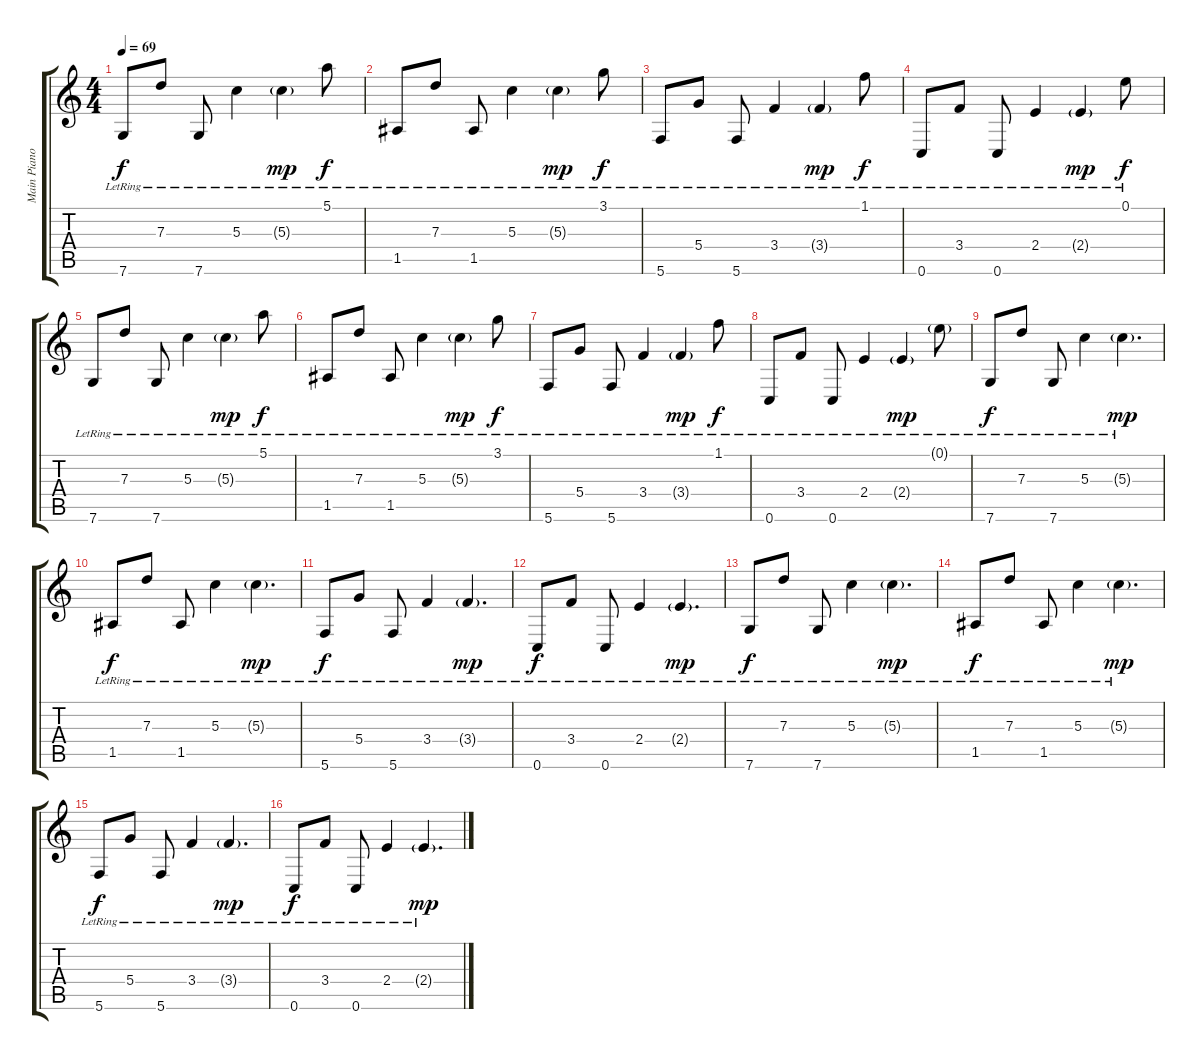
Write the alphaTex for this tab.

\track ("Main Piano/Clean Guitar" "Main Piano") {instrument electricguitarclean}
\staff {score tabs}
\tuning (E4 B3 G3 D3 A2 C2) {hide}
\ts (4 4)
\tempo 69
\clef g2
\ks c
7.6{lr}.8{dy f} 7.3{lr}.8 7.6{lr}.8 5.3{lr}.4 5.3{g lr}.4{dy mp} 5.1{lr}.8{dy f} |
1.5{lr}.8 7.3{lr}.8 1.5{lr}.8 5.3{lr}.4 5.3{g lr}.4{dy mp} 3.1{lr}.8{dy f} |
5.6{lr}.8 5.4{lr}.8 5.6{lr}.8 3.4{lr}.4 3.4{g lr}.4{dy mp} 1.1{lr}.8{dy f} |
0.6{lr}.8 3.4{lr}.8 0.6{lr}.8 2.4{lr}.4 2.4{g lr}.4{dy mp} 0.1{lr}.8{dy f} |
7.6{lr}.8 7.3{lr}.8 7.6{lr}.8 5.3{lr}.4 5.3{g lr}.4{dy mp} 5.1{lr}.8{dy f} |
1.5{lr}.8 7.3{lr}.8 1.5{lr}.8 5.3{lr}.4 5.3{g lr}.4{dy mp} 3.1{lr}.8{dy f} |
5.6{lr}.8 5.4{lr}.8 5.6{lr}.8 3.4{lr}.4 3.4{g lr}.4{dy mp} 1.1{lr}.8{dy f} |
0.6{lr}.8 3.4{lr}.8 0.6{lr}.8 2.4{lr}.4 2.4{g lr}.4{dy mp} 0.1{g lr}.8 |
7.6{lr}.8{dy f} 7.3{lr}.8 7.6{lr}.8 5.3{lr}.4 5.3{g lr}.4{d dy mp} |
1.5{lr}.8{dy f} 7.3{lr}.8 1.5{lr}.8 5.3{lr}.4 5.3{g lr}.4{d dy mp} |
5.6{lr}.8{dy f} 5.4{lr}.8 5.6{lr}.8 3.4{lr}.4 3.4{g lr}.4{d dy mp} |
0.6{lr}.8{dy f} 3.4{lr}.8 0.6{lr}.8 2.4{lr}.4 2.4{g lr}.4{d dy mp} |
7.6{lr}.8{dy f} 7.3{lr}.8 7.6{lr}.8 5.3{lr}.4 5.3{g lr}.4{d dy mp} |
1.5{lr}.8{dy f} 7.3{lr}.8 1.5{lr}.8 5.3{lr}.4 5.3{g lr}.4{d dy mp} |
5.6{lr}.8{dy f} 5.4{lr}.8 5.6{lr}.8 3.4{lr}.4 3.4{g lr}.4{d dy mp} |
0.6{lr}.8{dy f} 3.4{lr}.8 0.6{lr}.8 2.4{lr}.4 2.4{g lr}.4{d dy mp}
